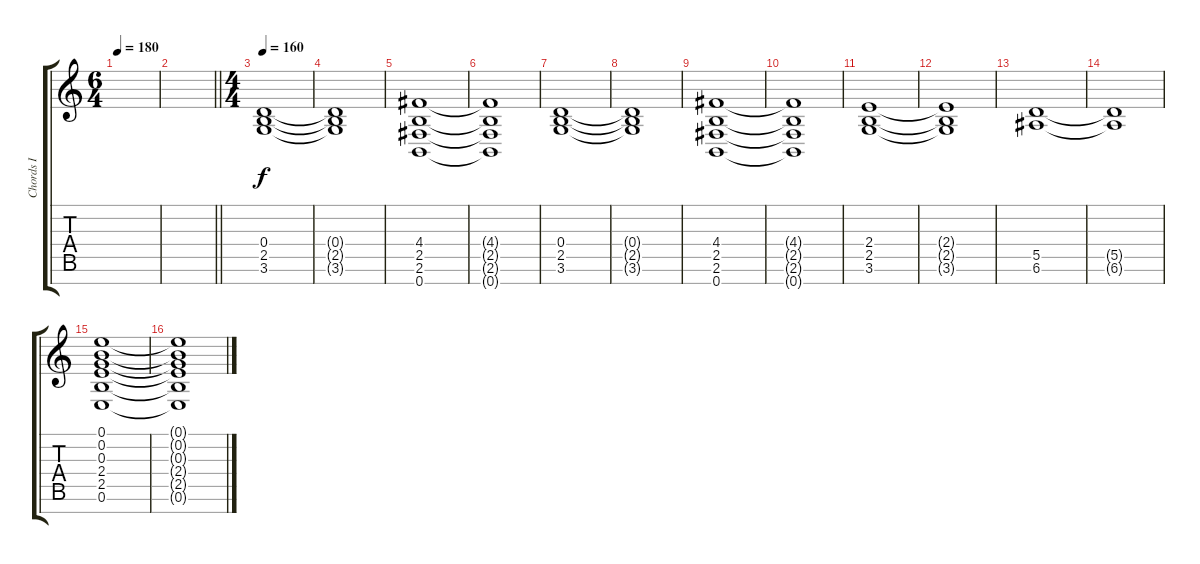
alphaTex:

\track ("Chords I" "Chords I") {instrument electricguitarjazz}
\staff {score tabs}
\tuning (E4 B3 G3 D3 A2 E2 B1) {hide}
\ts (6 4)
\tempo 180
\clef g2
\ks c
|
\barLineRight lightlight
|
\ts (4 4)
\tempo 160
(0.4 2.5 3.6).1{balance 16} |
(0.4{t} 2.5{t} 3.6{t}).1 |
(4.4 2.5 2.6 0.7).1{balance 0} |
(4.4{t} 2.5{t} 2.6{t} 0.7{t}).1 |
(0.4 2.5 3.6).1{balance 16} |
(0.4{t} 2.5{t} 3.6{t}).1 |
(4.4 2.5 2.6 0.7).1{balance 0} |
(4.4{t} 2.5{t} 2.6{t} 0.7{t}).1 |
(2.4 2.5 3.6).1{balance 16} |
(2.4{t} 2.5{t} 3.6{t}).1 |
(5.5 6.6).1{balance 0} |
(5.5{t} 6.6{t}).1 |
(0.1 0.2 0.3 2.4 2.5 0.6).1{balance 16} |
(0.1{t} 0.2{t} 0.3{t} 2.4{t} 2.5{t} 0.6{t}).1
